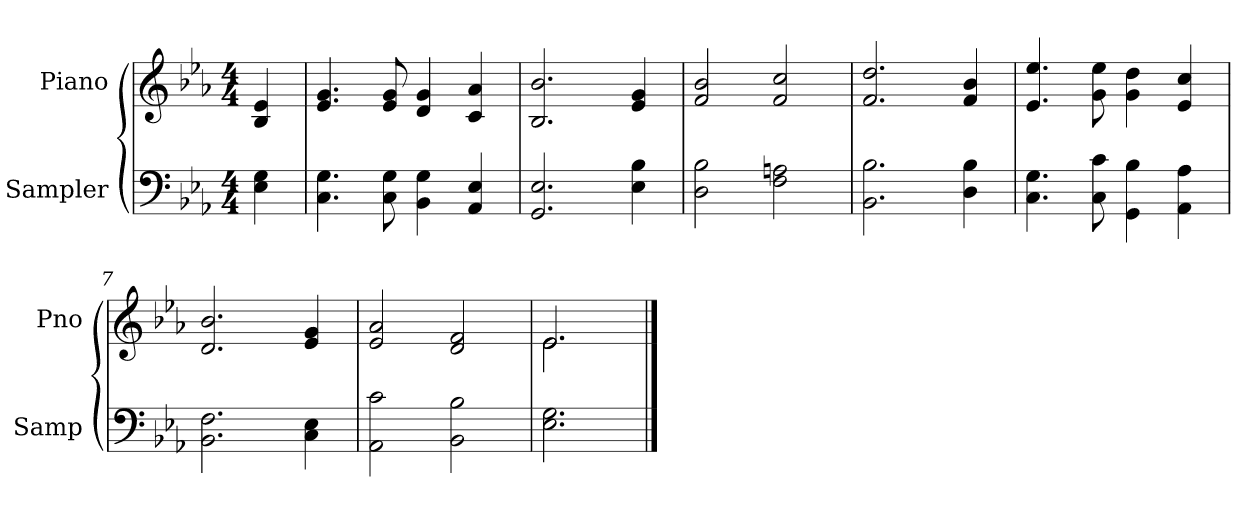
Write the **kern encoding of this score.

**kern	**kern
*part2	*part1
*staff2	*staff1
*I"Sampler	*I"Piano
*I'Samp	*I'Pno
*clefF4	*clefG2
*k[b-e-a-]	*k[b-e-a-]
*E-:	*E-:
*M4/4	*M4/4
=1	=1
4E- 4G	4B- 4e-
=2	=2
4.C 4.G	4.e- 4.g
8C 8G	8e- 8g
4BB- 4G	4d 4g
4AA- 4E-	4c 4a-
=3	=3
2.GG 2.E-	2.B- 2.b-
4E- 4B-	4e- 4g
=4	=4
2D 2B-	2f 2b-
2F 2An	2f 2cc
=5	=5
2.BB- 2.B-	2.f 2.dd
4D 4B-	4f 4b-
=6	=6
4.C 4.G	4.e- 4.ee-
8C 8c	8g 8ee-
4GG 4B-	4g 4dd
4AA- 4A-	4e- 4cc
=7	=7
2.BB- 2.F	2.d 2.b-
4C 4E-	4e- 4g
=8	=8
2AA- 2c	2e- 2a-
2BB- 2B-	2d 2f
=9	=9
*	*^
2.E- 2.G	2.e-/	2.e-
*	*v	*v
==	==
*-	*-
